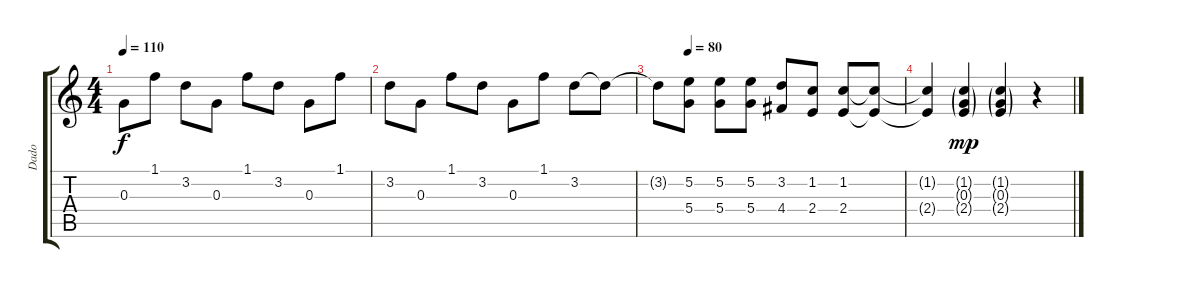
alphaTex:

\track ("Dado" "Dado") {instrument acousticguitarsteel}
\staff {score tabs}
\tuning (E4 B3 G3 D3 A2 E2) {hide}
\ts (4 4)
\tempo 110
\clef g2
\ks c
0.3.8{dy f} 1.1.8 3.2.8 0.3.8 1.1.8 3.2.8 0.3.8 1.1.8 |
3.2.8 0.3.8 1.1.8 3.2.8 0.3.8 1.1.8 3.2.8 3.2{t}.8 |
\tempo (80 0.125)
3.2{t}.8 (5.2 5.4).8 (5.2 5.4).8 (5.2 5.4).8 (3.2 4.4).8 (1.2 2.4).8 (1.2 2.4).8 (1.2{t} 2.4{t}).8 |
(1.2{t} 2.4{t}).4 (1.2{g} 0.3{g} 2.4{g}).4{dy mp volume 4} (1.2{g} 0.3{g} 2.4{g}).4 r.4
